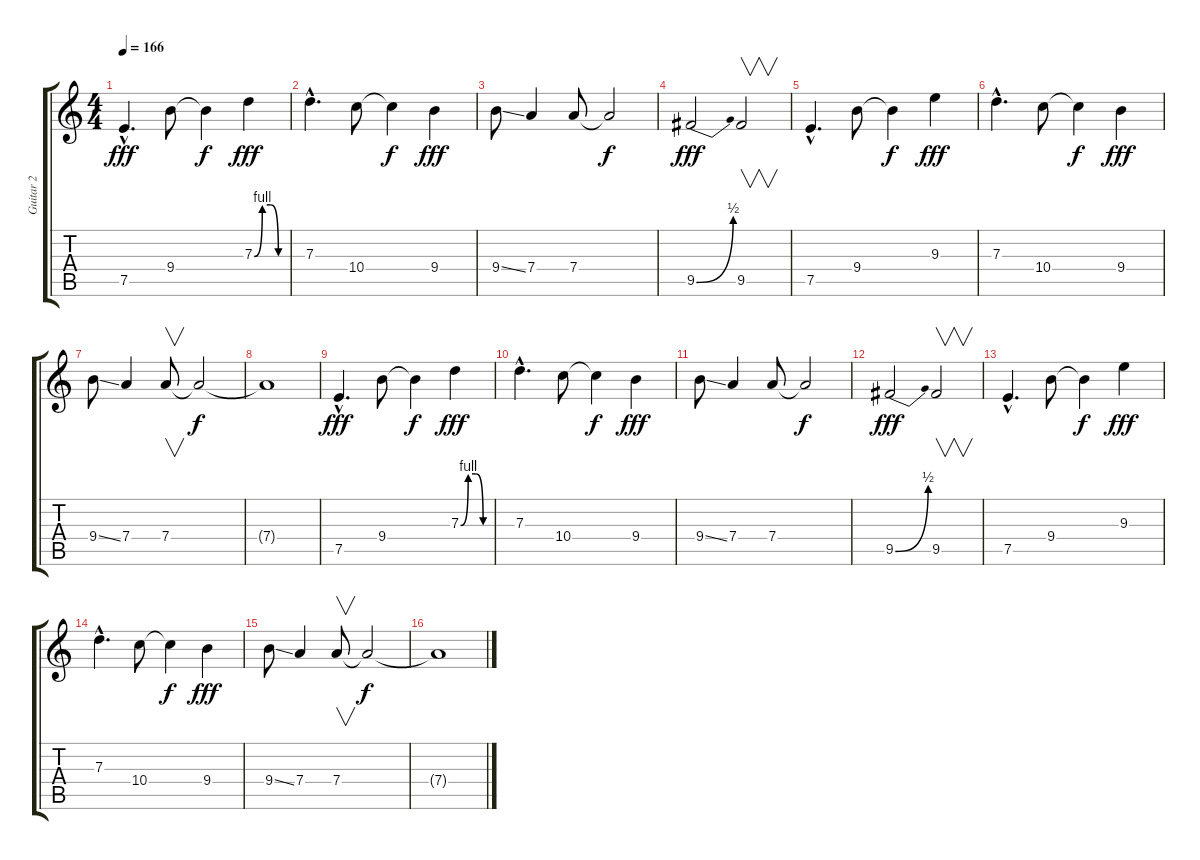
\track ("Guitar 2" "Guitar 2") {instrument distortionguitar}
\staff {score tabs}
\tuning (E4 B3 G3 D3 A2 E2) {hide}
\ts (4 4)
\tempo 166
\clef g2
\ks c
7.5{hac}.4{d dy fff} 9.4.8 9.4{t}.4{dy f} 7.3{be (custom 0 0 15 4 30 4 45 0 60 0)}.4{dy fff} |
7.3{hac}.4{d} 10.4.8 10.4{t}.4{dy f} 9.4.4{dy fff} |
9.4{ss}.8 7.4.4 7.4.8 7.4{t}.2{dy f} |
9.5{be (bend 0 0 60 2)}.2{dy fff} 9.5.2{v} |
7.5{hac}.4{d} 9.4.8 9.4{t}.4{dy f} 9.3.4{dy fff} |
7.3{hac}.4{d} 10.4.8 10.4{t}.4{dy f} 9.4.4{dy fff} |
9.4{ss}.8 7.4.4 7.4.8{v} 7.4{t}.2{dy f} |
7.4{t}.1 |
7.5{hac}.4{d dy fff volume 13} 9.4.8 9.4{t}.4{dy f} 7.3{be (custom 0 0 15 4 30 4 45 0 60 0)}.4{dy fff} |
7.3{hac}.4{d volume 10} 10.4.8 10.4{t}.4{dy f} 9.4.4{dy fff} |
9.4{ss}.8{volume 8} 7.4.4 7.4.8 7.4{t}.2{dy f} |
9.5{be (bend 0 0 60 2)}.2{dy fff volume 7} 9.5.2{v} |
7.5{hac}.4{d volume 5} 9.4.8 9.4{t}.4{dy f} 9.3.4{dy fff volume 4} |
7.3{hac}.4{d volume 2} 10.4.8 10.4{t}.4{dy f} 9.4.4{dy fff volume 2} |
9.4{ss}.8{volume 1} 7.4.4 7.4.8{v} 7.4{t}.2{dy f} |
7.4{t}.1{volume 0}
